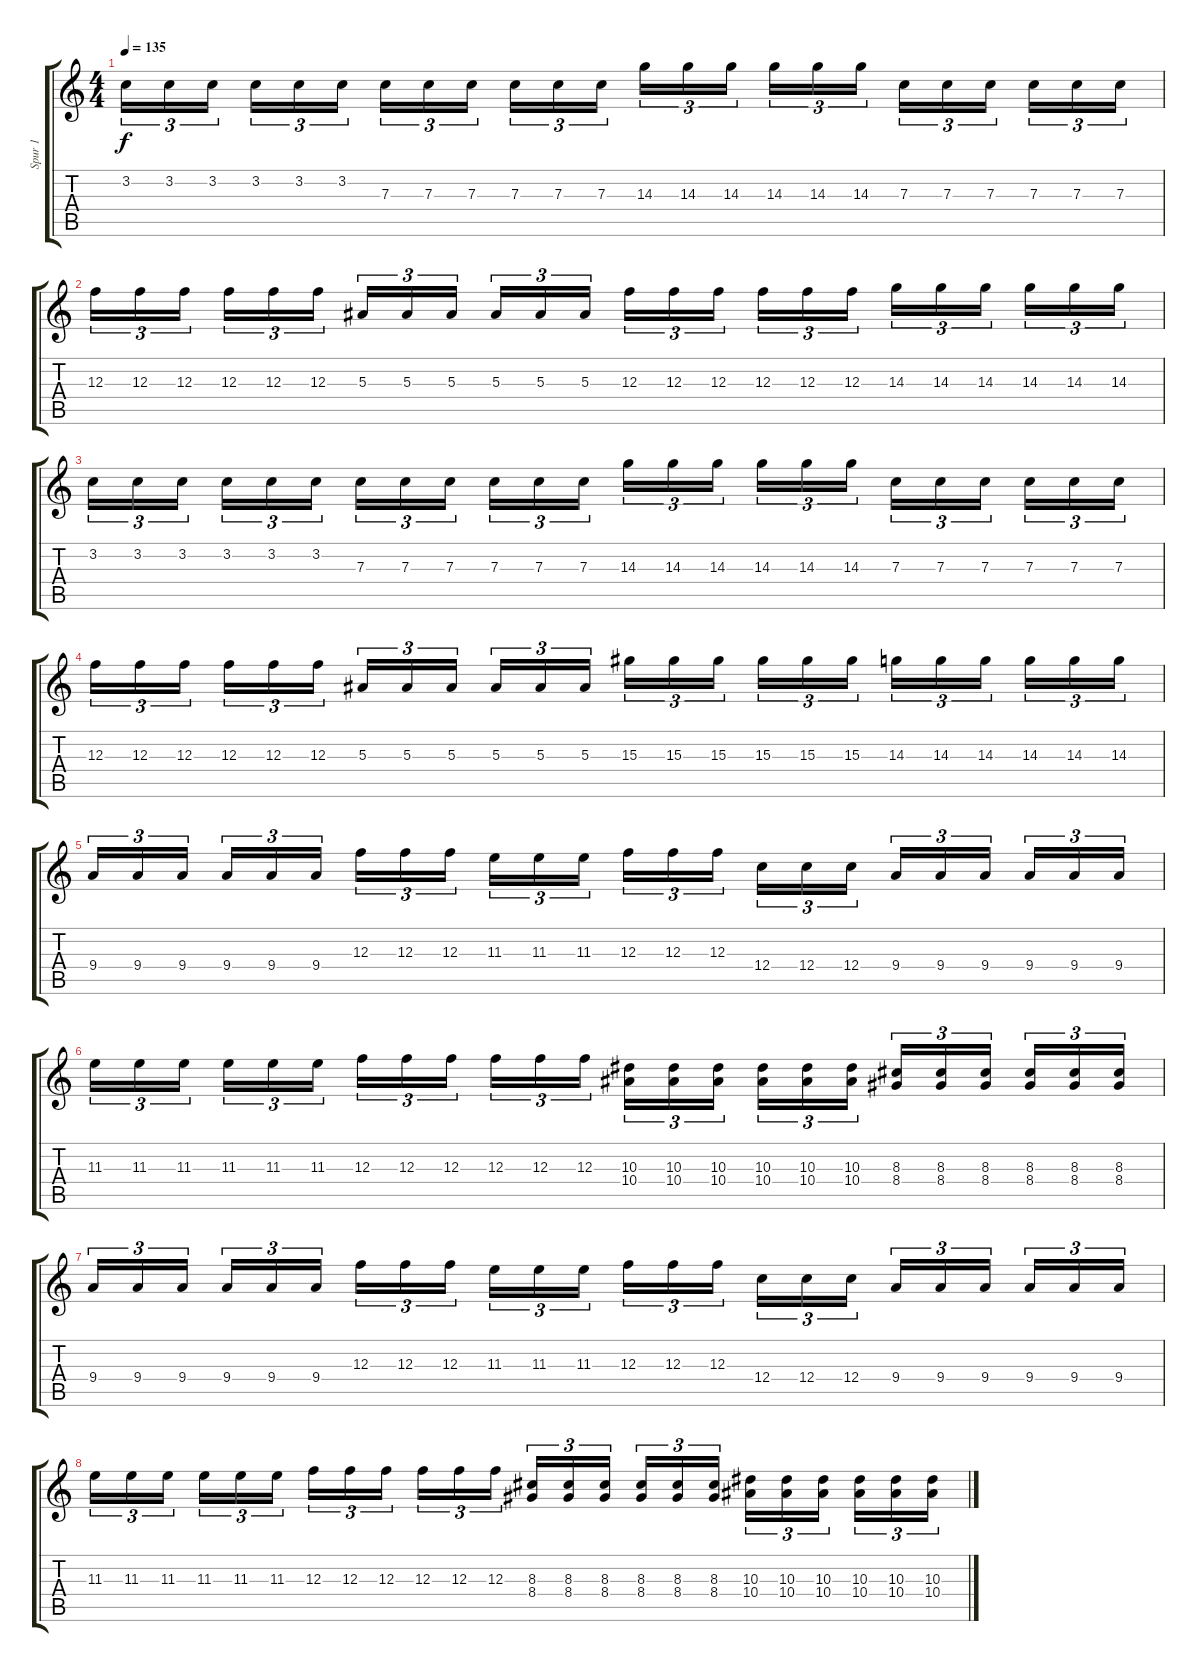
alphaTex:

\track ("Spur 1" "Spur 1") {instrument distortionguitar}
\staff {score tabs}
\tuning (D4 A3 F3 C3 G2 C2) {hide}
\ts (4 4)
\tempo 135
\clef g2
\ks c
3.2.16{tu (3 2) dy f} 3.2.16{tu (3 2)} 3.2.16{tu (3 2) beam splitsecondary} 3.2.16{tu (3 2)} 3.2.16{tu (3 2)} 3.2.16{tu (3 2)} 7.3.16{tu (3 2)} 7.3.16{tu (3 2)} 7.3.16{tu (3 2) beam splitsecondary} 7.3.16{tu (3 2)} 7.3.16{tu (3 2)} 7.3.16{tu (3 2)} 14.3.16{tu (3 2)} 14.3.16{tu (3 2)} 14.3.16{tu (3 2) beam splitsecondary} 14.3.16{tu (3 2)} 14.3.16{tu (3 2)} 14.3.16{tu (3 2)} 7.3.16{tu (3 2)} 7.3.16{tu (3 2)} 7.3.16{tu (3 2) beam splitsecondary} 7.3.16{tu (3 2)} 7.3.16{tu (3 2)} 7.3.16{tu (3 2)} |
12.3.16{tu (3 2)} 12.3.16{tu (3 2)} 12.3.16{tu (3 2) beam splitsecondary} 12.3.16{tu (3 2)} 12.3.16{tu (3 2)} 12.3.16{tu (3 2)} 5.3.16{tu (3 2)} 5.3.16{tu (3 2)} 5.3.16{tu (3 2) beam splitsecondary} 5.3.16{tu (3 2)} 5.3.16{tu (3 2)} 5.3.16{tu (3 2)} 12.3.16{tu (3 2)} 12.3.16{tu (3 2)} 12.3.16{tu (3 2) beam splitsecondary} 12.3.16{tu (3 2)} 12.3.16{tu (3 2)} 12.3.16{tu (3 2)} 14.3.16{tu (3 2)} 14.3.16{tu (3 2)} 14.3.16{tu (3 2) beam splitsecondary} 14.3.16{tu (3 2)} 14.3.16{tu (3 2)} 14.3.16{tu (3 2)} |
3.2.16{tu (3 2)} 3.2.16{tu (3 2)} 3.2.16{tu (3 2) beam splitsecondary} 3.2.16{tu (3 2)} 3.2.16{tu (3 2)} 3.2.16{tu (3 2)} 7.3.16{tu (3 2)} 7.3.16{tu (3 2)} 7.3.16{tu (3 2) beam splitsecondary} 7.3.16{tu (3 2)} 7.3.16{tu (3 2)} 7.3.16{tu (3 2)} 14.3.16{tu (3 2)} 14.3.16{tu (3 2)} 14.3.16{tu (3 2) beam splitsecondary} 14.3.16{tu (3 2)} 14.3.16{tu (3 2)} 14.3.16{tu (3 2)} 7.3.16{tu (3 2)} 7.3.16{tu (3 2)} 7.3.16{tu (3 2) beam splitsecondary} 7.3.16{tu (3 2)} 7.3.16{tu (3 2)} 7.3.16{tu (3 2)} |
12.3.16{tu (3 2)} 12.3.16{tu (3 2)} 12.3.16{tu (3 2) beam splitsecondary} 12.3.16{tu (3 2)} 12.3.16{tu (3 2)} 12.3.16{tu (3 2)} 5.3.16{tu (3 2)} 5.3.16{tu (3 2)} 5.3.16{tu (3 2) beam splitsecondary} 5.3.16{tu (3 2)} 5.3.16{tu (3 2)} 5.3.16{tu (3 2)} 15.3.16{tu (3 2)} 15.3.16{tu (3 2)} 15.3.16{tu (3 2) beam splitsecondary} 15.3.16{tu (3 2)} 15.3.16{tu (3 2)} 15.3.16{tu (3 2)} 14.3.16{tu (3 2)} 14.3.16{tu (3 2)} 14.3.16{tu (3 2) beam splitsecondary} 14.3.16{tu (3 2)} 14.3.16{tu (3 2)} 14.3.16{tu (3 2)} |
9.4.16{tu (3 2)} 9.4.16{tu (3 2)} 9.4.16{tu (3 2) beam splitsecondary} 9.4.16{tu (3 2)} 9.4.16{tu (3 2)} 9.4.16{tu (3 2)} 12.3.16{tu (3 2)} 12.3.16{tu (3 2)} 12.3.16{tu (3 2) beam splitsecondary} 11.3.16{tu (3 2)} 11.3.16{tu (3 2)} 11.3.16{tu (3 2)} 12.3.16{tu (3 2)} 12.3.16{tu (3 2)} 12.3.16{tu (3 2) beam splitsecondary} 12.4.16{tu (3 2)} 12.4.16{tu (3 2)} 12.4.16{tu (3 2)} 9.4.16{tu (3 2)} 9.4.16{tu (3 2)} 9.4.16{tu (3 2) beam splitsecondary} 9.4.16{tu (3 2)} 9.4.16{tu (3 2)} 9.4.16{tu (3 2)} |
11.3.16{tu (3 2)} 11.3.16{tu (3 2)} 11.3.16{tu (3 2) beam splitsecondary} 11.3.16{tu (3 2)} 11.3.16{tu (3 2)} 11.3.16{tu (3 2)} 12.3.16{tu (3 2)} 12.3.16{tu (3 2)} 12.3.16{tu (3 2) beam splitsecondary} 12.3.16{tu (3 2)} 12.3.16{tu (3 2)} 12.3.16{tu (3 2)} (10.3 10.4).16{tu (3 2)} (10.3 10.4).16{tu (3 2)} (10.3 10.4).16{tu (3 2) beam splitsecondary} (10.3 10.4).16{tu (3 2)} (10.3 10.4).16{tu (3 2)} (10.3 10.4).16{tu (3 2)} (8.3 8.4).16{tu (3 2)} (8.3 8.4).16{tu (3 2)} (8.3 8.4).16{tu (3 2) beam splitsecondary} (8.3 8.4).16{tu (3 2)} (8.3 8.4).16{tu (3 2)} (8.3 8.4).16{tu (3 2)} |
9.4.16{tu (3 2)} 9.4.16{tu (3 2)} 9.4.16{tu (3 2) beam splitsecondary} 9.4.16{tu (3 2)} 9.4.16{tu (3 2)} 9.4.16{tu (3 2)} 12.3.16{tu (3 2)} 12.3.16{tu (3 2)} 12.3.16{tu (3 2) beam splitsecondary} 11.3.16{tu (3 2)} 11.3.16{tu (3 2)} 11.3.16{tu (3 2)} 12.3.16{tu (3 2)} 12.3.16{tu (3 2)} 12.3.16{tu (3 2) beam splitsecondary} 12.4.16{tu (3 2)} 12.4.16{tu (3 2)} 12.4.16{tu (3 2)} 9.4.16{tu (3 2)} 9.4.16{tu (3 2)} 9.4.16{tu (3 2) beam splitsecondary} 9.4.16{tu (3 2)} 9.4.16{tu (3 2)} 9.4.16{tu (3 2)} |
11.3.16{tu (3 2)} 11.3.16{tu (3 2)} 11.3.16{tu (3 2) beam splitsecondary} 11.3.16{tu (3 2)} 11.3.16{tu (3 2)} 11.3.16{tu (3 2)} 12.3.16{tu (3 2)} 12.3.16{tu (3 2)} 12.3.16{tu (3 2) beam splitsecondary} 12.3.16{tu (3 2)} 12.3.16{tu (3 2)} 12.3.16{tu (3 2)} (8.3 8.4).16{tu (3 2)} (8.3 8.4).16{tu (3 2)} (8.3 8.4).16{tu (3 2) beam splitsecondary} (8.3 8.4).16{tu (3 2)} (8.3 8.4).16{tu (3 2)} (8.3 8.4).16{tu (3 2)} (10.3 10.4).16{tu (3 2)} (10.3 10.4).16{tu (3 2)} (10.3 10.4).16{tu (3 2) beam splitsecondary} (10.3 10.4).16{tu (3 2)} (10.3 10.4).16{tu (3 2)} (10.3 10.4).16{tu (3 2)}
